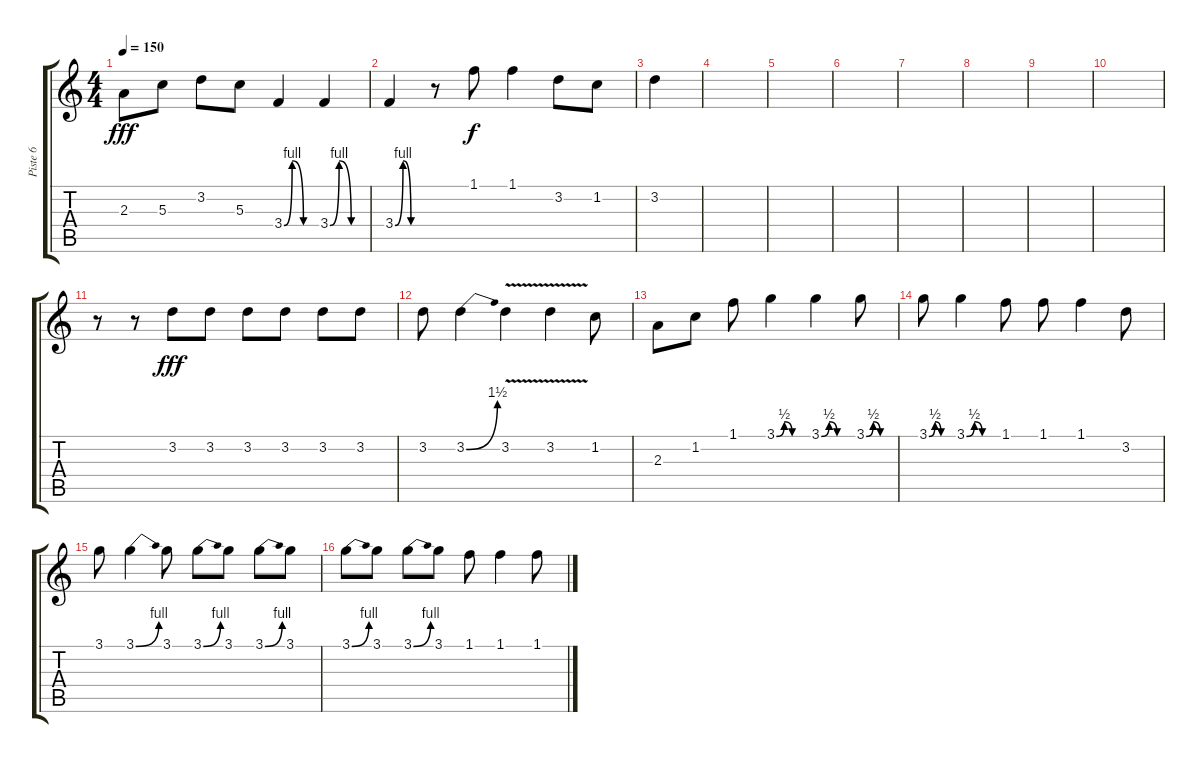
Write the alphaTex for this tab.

\track ("Piste 6" "Piste 6") {instrument electricguitarjazz}
\staff {score tabs}
\tuning (E4 B3 G3 D3 A2 E2) {hide}
\ts (4 4)
\tempo 150
\clef g2
\ks c
2.3.8{dy fff} 5.3.8 3.2.8 5.3.8 3.4{be (custom 0 0 15 4 36 0 60 0)}.4 3.4{be (custom 0 0 15 4 35 0 60 0)}.4 |
3.4{be (custom 0 0 15 4 30 0 60 0)}.4 r.8 1.1.8{dy f} 1.1.4 3.2.8 1.2.8 |
3.2.4 |
|
|
|
|
|
|
|
r.8 r.8 3.2.8{dy fff} 3.2.8 3.2.8 3.2.8 3.2.8 3.2.8 |
3.2.8 3.2{be (bend 0 0 60 6)}.4 3.2{v}.4 3.2{v}.4 1.2.8 |
2.3.8 1.2.8 1.1.8 3.1{be (custom 0 0 15 2 30 0 60 0)}.4 3.1{be (custom 0 0 15 2 30 0 60 0)}.4 3.1{be (custom 0 0 15 2 30 0 60 0)}.8 |
3.1{be (custom 0 0 15 2 30 0 60 0)}.8 3.1{be (custom 0 0 15 2 30 0 60 0)}.4 1.1.8 1.1.8 1.1.4 3.2.8 |
3.1.8 3.1{be (bend 0 0 60 4)}.4 3.1.8 3.1{be (bend 0 0 60 4)}.8 3.1.8 3.1{be (bend 0 0 60 4)}.8 3.1.8 |
3.1{be (bend 0 0 60 4)}.8 3.1.8 3.1{be (bend 0 0 60 4)}.8 3.1.8 1.1.8 1.1.4 1.1.8
